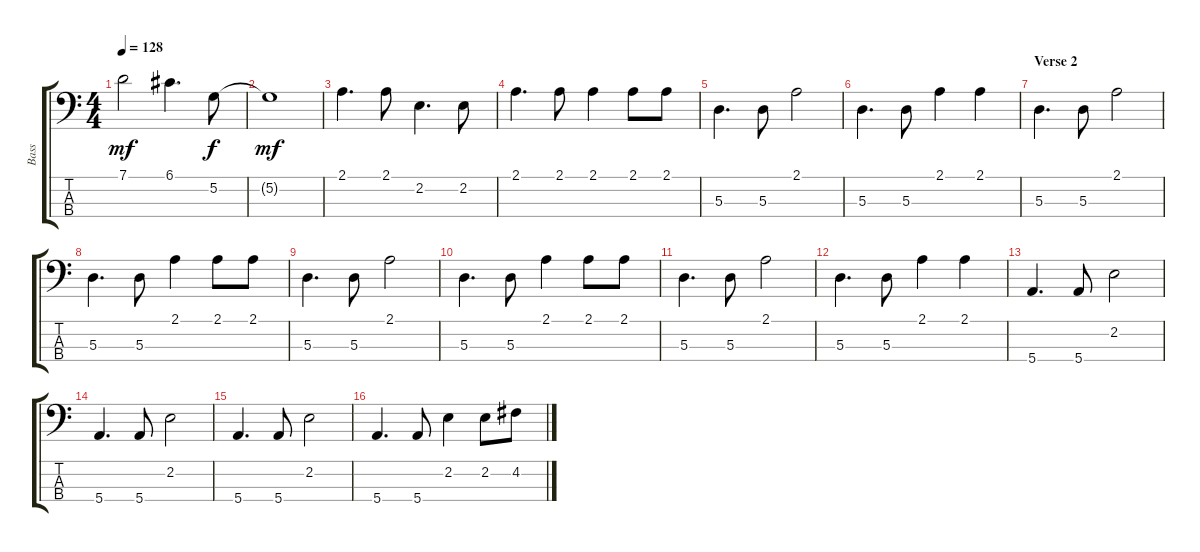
\track ("Bass" "Bass") {instrument electricbassfinger}
\staff {score tabs}
\tuning (G2 D2 A1 E1) {hide}
\ts (4 4)
\tempo 128
\clef f4
\ks c
7.1.2{dy mf} 6.1.4{d} 5.2.8{dy f} |
5.2{t}.1{dy mf} |
2.1.4{d} 2.1.8 2.2.4{d} 2.2.8 |
2.1.4{d} 2.1.8 2.1.4 2.1.8 2.1.8 |
5.3.4{d} 5.3.8 2.1.2 |
5.3.4{d} 5.3.8 2.1.4 2.1.4 |
\section ("" "Verse 2")
5.3.4{d} 5.3.8 2.1.2 |
5.3.4{d} 5.3.8 2.1.4 2.1.8 2.1.8 |
5.3.4{d} 5.3.8 2.1.2 |
5.3.4{d} 5.3.8 2.1.4 2.1.8 2.1.8 |
5.3.4{d} 5.3.8 2.1.2 |
5.3.4{d} 5.3.8 2.1.4 2.1.4 |
5.4.4{d} 5.4.8 2.2.2 |
5.4.4{d} 5.4.8 2.2.2 |
5.4.4{d} 5.4.8 2.2.2 |
5.4.4{d} 5.4.8 2.2.4 2.2.8 4.2.8
